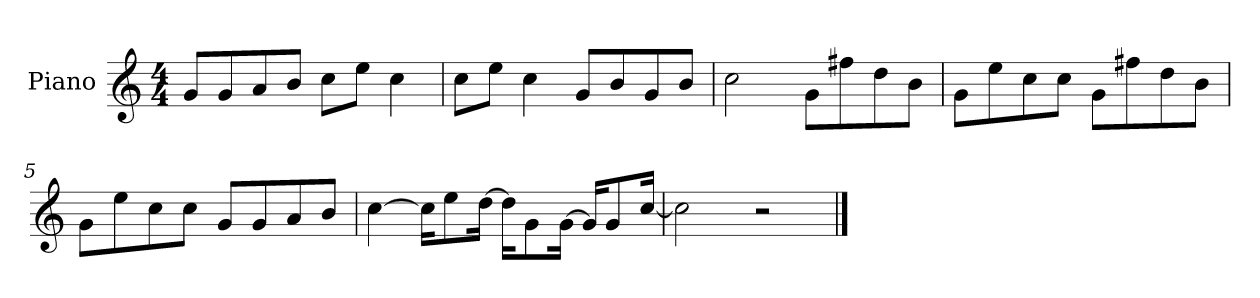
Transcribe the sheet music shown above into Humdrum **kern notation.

**kern
*part1
*staff1
*I"Piano
*I'P-no
*clefG2
*k[]
*M4/4
*MM90
=1
8g/L
8g/
8a/
8b/J
8cc\L
8ee\J
4cc\
=2
8cc\L
8ee\J
4cc\
8g/L
8b/
8g/
8b/J
=3
2cc\
8g\L
8ff#X\
8dd\
8b\J
=4
8g\L
8ee\
8cc\
8cc\J
8g\L
8ff#X\
8dd\
8b\J
=5
8g\L
8ee\
8cc\
8cc\J
8g/L
8g/
8a/
8b/J
!!LO:LB:g=z
=6
[4cc\
16cc\KL]
8ee\
[16dd\Jk
16dd\KL]
8g\
[16g\Jk
16g/KL]
8g/
[16cc/Jk
=7
2cc\]
2r
==
*-
